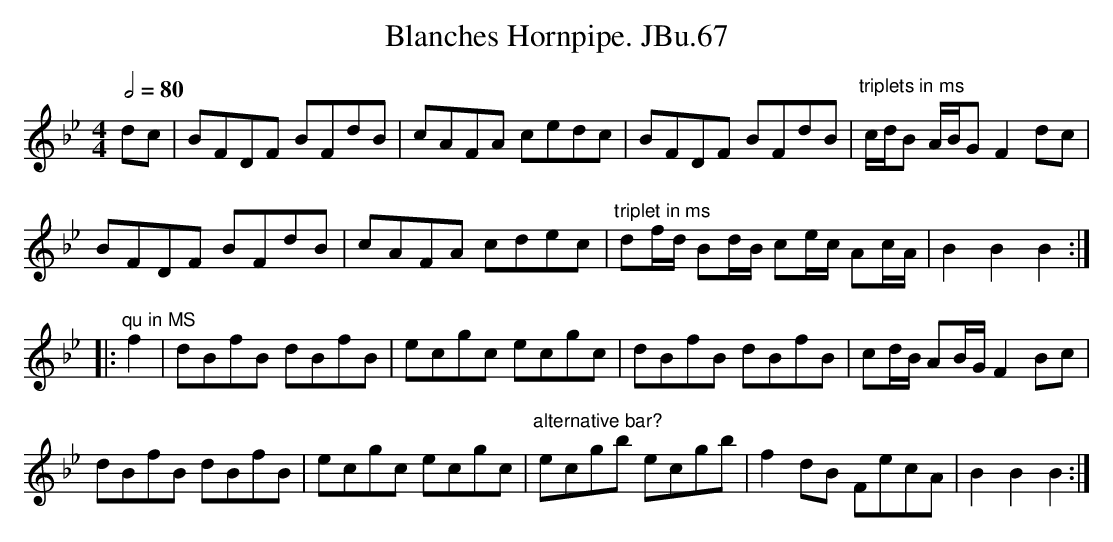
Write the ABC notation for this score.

X:1
T:Blanches Hornpipe. JBu.67
M:4/4
L:1/8
Q:1/2=80
K:Bb
dc|BFDF BFdB|cAFA cedc|BFDF BFdB|"triplets in ms"c/d/B A/B/G F2dc|
BFDF BFdB|cAFA cdec|"triplet in ms"df/d/ Bd/B/ ce/c/ Ac/A/|B2B2B2:|
|:"qu in MS"f2|dBfB dBfB|ecgc ecgc|dBfB dBfB|cd/B/ AB/G/F2Bc|
dBfB dBfB|ecgc ecgc|"^alternative bar?"ecgb ecgb|f2dB FecA|B2B2B2:|
